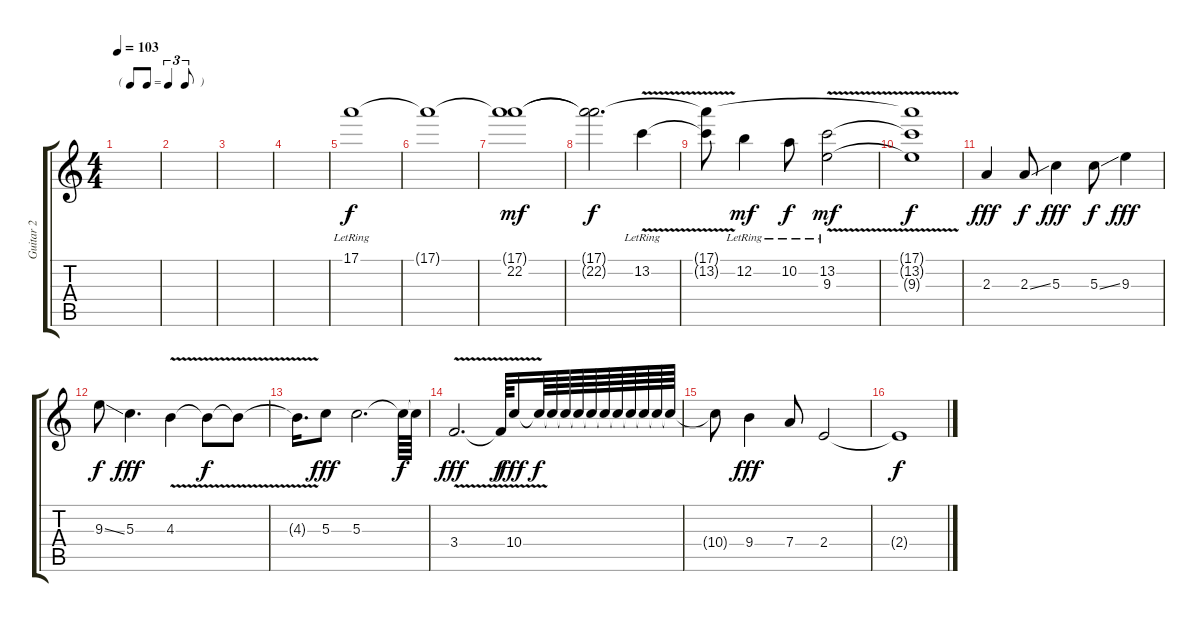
\track ("Guitar 2" "Guitar 2") {instrument overdrivenguitar}
\staff {score tabs}
\tuning (E4 B3 G3 D3 A2 E2) {hide}
\ts (4 4)
\tf triplet8th
\tempo 103
\clef g2
\ks c
|
|
|
|
17.1{lr}.1 |
17.1{t}.1 |
(17.1{t} 22.2).1{dy mf} |
(17.1{t} 22.2{t}).2{d dy f} 13.2{v lr}.4 |
(17.1{v t} 13.2{v t}).8 12.2{lr}.4{dy mf} 10.2{lr}.8{dy f} (13.2{v} 9.3{v lr}).2{dy mf} |
(17.1{v t} 13.2{v t} 9.3{v t}).1{dy f} |
2.3.4{dy fff} 2.3{ss}.8{dy f} 5.3.4{dy fff} 5.3{ss}.8{dy f} 9.3.4{dy fff} |
9.3{ss}.8{dy f} 5.3.4{d dy fff} 4.3{v}.4 4.3{t}.8{dy f} 4.3{v t}.8 |
4.3{t}.16{d} 5.3.8{dy fff} 5.3.2{d} 5.3{t}.64{dy f} 5.3{t}.64 |
3.4{v}.2{d dy fff} 3.4{t}.64{dy f} 10.4{v}.16{dy fff} 10.4{t}.64{dy f} 10.4{t}.64 10.4{t}.64 10.4{t}.64 10.4{t}.64 10.4{t}.64 10.4{t}.64 10.4{t}.64 10.4{t}.64 10.4{t}.64 10.4{t}.64 |
10.4{t}.8 9.4.4{dy fff} 7.4.8 2.4.2 |
2.4{t}.1{dy f}
